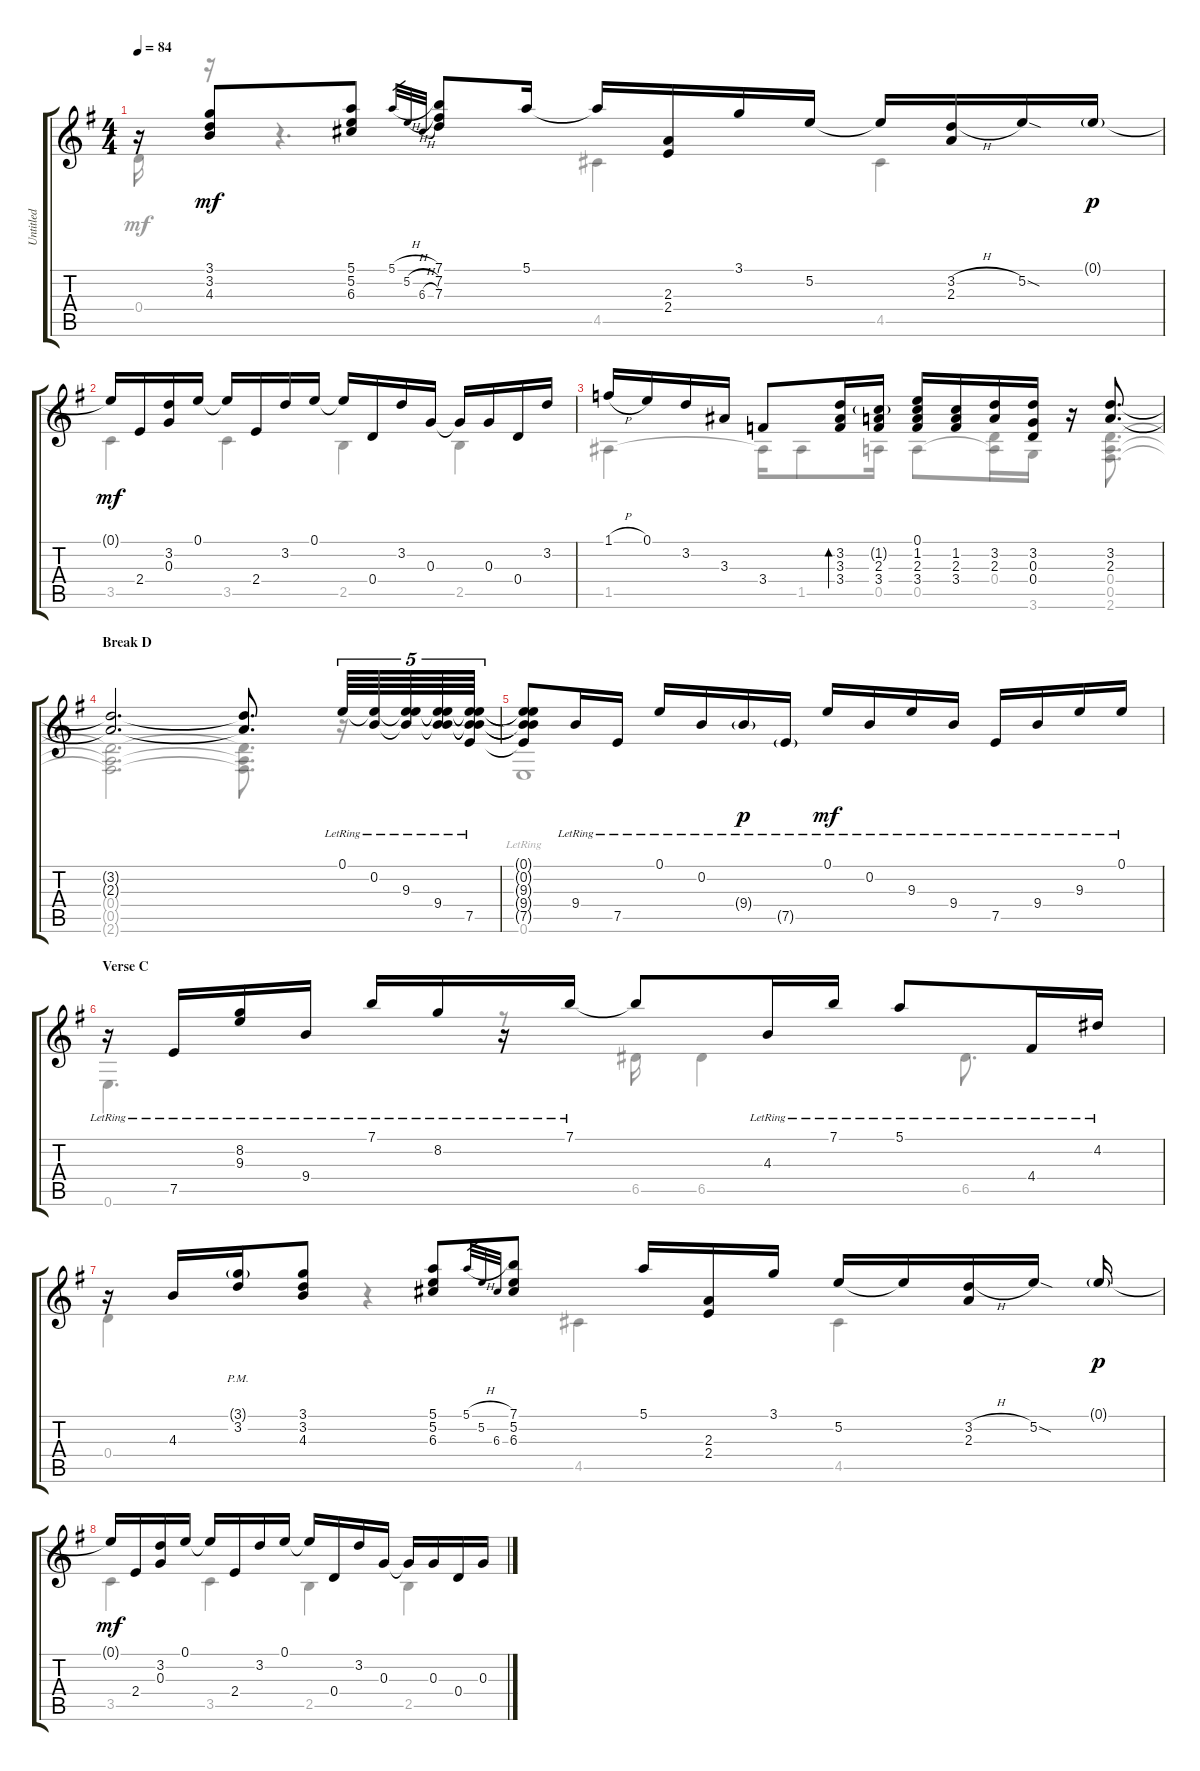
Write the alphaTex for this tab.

\track ("Untitled" "Untitled") {instrument acousticguitarnylon}
\staff {score tabs}
\tuning (E4 B3 G3 D3 A2 E2) {hide}
\voice
\ts (4 4)
\tempo 84
\clef g2
\ks g
r.16{dy mf} (3.1 3.2 4.3).8 (5.1 5.2 6.3).8 5.1{h}.32{gr} 5.2{h}.32{gr} 6.3{h}.32{gr} (7.1 7.2 7.3).8 5.1.16 5.1{t}.16 (2.3 2.4).16 3.1.16 5.2.16 5.2{t}.16 (3.2{h} 2.3).16 5.2{sod}.16 0.1{g}.16{dy p} |
0.1{t}.16{dy mf} 2.4.16 (3.2 0.3).16 0.1.16 0.1{t}.16 2.4.16 3.2.16 0.1.16 0.1{t}.16 0.4.16 3.2.16 0.3.16 0.3{t}.16 0.3.16 0.4.16 3.2.16 |
1.1{h}.16 0.1.16 3.2.16 3.3.16 3.4.8 (3.2 3.3 3.4).16{bd 30} (1.2{g} 2.3 3.4).16 (0.1 1.2 2.3 3.4).16 (1.2 2.3 3.4).16 (3.2 2.3).16 (3.2 0.3 0.4).16 r.16 (3.2 2.3).8{d} |
\section ("" "Break D")
(3.2{t} 2.3{t}).2{d} (3.2{t} 2.3{t}).8{d} 0.1{lr}.64{tu (5 4)} (0.1{t} 0.2{lr}).64{tu (5 4)} (0.1{t} 0.2{t} 9.3{lr}).64{tu (5 4)} (0.1{t} 0.2{t} 9.3{t} 9.4{lr}).64{tu (5 4)} (0.1{t} 0.2{t} 9.3{t} 9.4{t} 7.5{lr}).64{tu (5 4)} |
(0.1{t} 0.2{t} 9.3{t} 9.4{t} 7.5{t}).8 9.4{lr}.16 7.5{lr}.16 0.1{lr}.16 0.2{lr}.16 9.4{g lr}.16{dy p} 7.5{g lr}.16 0.1{lr}.16{dy mf} 0.2{lr}.16 9.3{lr}.16 9.4{lr}.16 7.5{lr}.16 9.4{lr}.16 9.3{lr}.16 0.1{lr}.16 |
\section ("" "Verse C")
r.16 7.5{lr}.16 (8.2{lr} 9.3{lr}).16 9.4{lr}.16 7.1{lr}.16 8.2{lr}.16 r.16 7.1{lr}.16 7.1{t}.8 4.3{lr}.16 7.1{lr}.16 5.1{lr}.8 4.4{lr}.16 4.2{lr}.16 |
r.16 4.3.16 (3.1{g pm} 3.2{pm}).16 (3.1 3.2 4.3).8 (5.1 5.2 6.3).8 5.1{h}.32{gr} 5.2.32{gr} 6.3.32{gr} (7.1 5.2 6.3).8 5.1.16 (2.3 2.4).16 3.1.16 5.2.16 5.2{t}.16 (3.2{h} 2.3).16 5.2{sod}.16 0.1{g}.16{dy p} |
0.1{t}.16{dy mf} 2.4.16 (3.2 0.3).16 0.1.16 0.1{t}.16 2.4.16 3.2.16 0.1.16 0.1{t}.16 0.4.16 3.2.16 0.3.16 0.3{t}.16 0.3.16 0.4.16 0.3.16
\voice
\clef g2
\ottava regular
\simile none
\ks g
0.4.16{dy mf} r.16 r.4{d} 4.5.4 4.5.4 |
3.5.4 3.5.4 2.5.4 2.5.4 |
1.5.4 1.5{t}.16 1.5.8 0.5.16 0.5.8 (0.4 0.5{t}).16 3.6.16 r.16 (0.4 0.5 2.6).8{d} |
(0.4{t} 0.5{t} 2.6{t}).2{d} (0.4{t} 0.5{t} 2.6{t}).8{d} r.16 |
0.6{lr}.1 |
0.6.4{d} r.8 6.5.16 6.5.4 6.5.8{d} |
0.4.4 r.4 4.5.4 4.5.4 |
3.5.4 3.5.4 2.5.4 2.5.4
